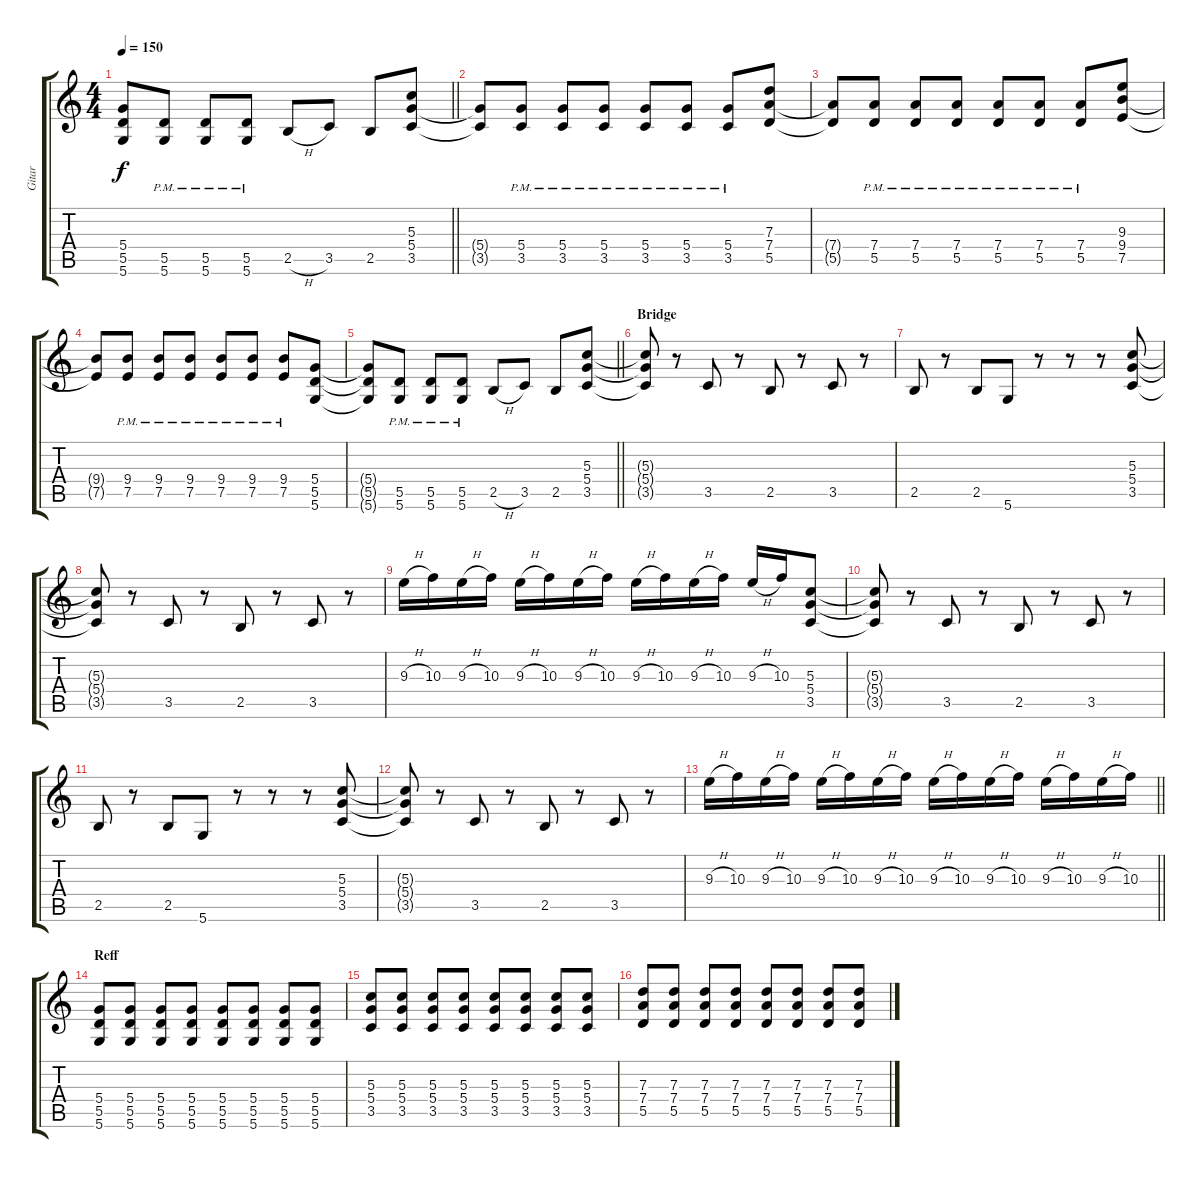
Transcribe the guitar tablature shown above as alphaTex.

\track ("Gitar" "Gitar") {instrument distortionguitar}
\staff {score tabs}
\tuning (E4 B3 G3 D3 A2 D2) {hide}
\ts (4 4)
\tempo 150
\clef g2
\barLineRight lightlight
\ks c
(5.4{t} 5.5{t} 5.6{t}).8{dy f} (5.5{pm} 5.6{pm}).8 (5.5{pm} 5.6{pm}).8 (5.5{pm} 5.6{pm}).8 2.5{h}.8 3.5.8 2.5.8 (5.3 5.4 3.5).8 |
(5.4{t} 3.5{t}).8 (5.4{pm} 3.5{pm}).8 (5.4{pm} 3.5{pm}).8 (5.4{pm} 3.5{pm}).8 (5.4{pm} 3.5{pm}).8 (5.4{pm} 3.5{pm}).8 (5.4{pm} 3.5{pm}).8 (7.3 7.4 5.5).8 |
(7.4{t} 5.5{t}).8 (7.4{pm} 5.5{pm}).8 (7.4{pm} 5.5{pm}).8 (7.4{pm} 5.5{pm}).8 (7.4{pm} 5.5{pm}).8 (7.4{pm} 5.5{pm}).8 (7.4{pm} 5.5{pm}).8 (9.3 9.4 7.5).8 |
(9.4{t} 7.5{t}).8 (9.4{pm} 7.5{pm}).8 (9.4{pm} 7.5{pm}).8 (9.4{pm} 7.5{pm}).8 (9.4{pm} 7.5{pm}).8 (9.4{pm} 7.5{pm}).8 (9.4{pm} 7.5{pm}).8 (5.4 5.5 5.6).8 |
\barLineRight lightlight
(5.4{t} 5.5{t} 5.6{t}).8 (5.5{pm} 5.6{pm}).8 (5.5{pm} 5.6{pm}).8 (5.5{pm} 5.6{pm}).8 2.5{h}.8 3.5.8 2.5.8 (5.3 5.4 3.5).8 |
\section ("" "Bridge")
(5.3{t} 5.4{t} 3.5{t}).8 r.8 3.5.8 r.8 2.5.8 r.8 3.5.8 r.8 |
2.5.8 r.8 2.5.8 5.6.8 r.8 r.8 r.8 (5.3 5.4 3.5).8 |
(5.3{t} 5.4{t} 3.5{t}).8 r.8 3.5.8 r.8 2.5.8 r.8 3.5.8 r.8 |
9.3{h}.16 10.3.16 9.3{h}.16 10.3.16 9.3{h}.16 10.3.16 9.3{h}.16 10.3.16 9.3{h}.16 10.3.16 9.3{h}.16 10.3.16 9.3{h}.16 10.3.16 (5.3 5.4 3.5).8 |
(5.3{t} 5.4{t} 3.5{t}).8 r.8 3.5.8 r.8 2.5.8 r.8 3.5.8 r.8 |
2.5.8 r.8 2.5.8 5.6.8 r.8 r.8 r.8 (5.3 5.4 3.5).8 |
(5.3{t} 5.4{t} 3.5{t}).8 r.8 3.5.8 r.8 2.5.8 r.8 3.5.8 r.8 |
\barLineRight lightlight
9.3{h}.16 10.3.16 9.3{h}.16 10.3.16 9.3{h}.16 10.3.16 9.3{h}.16 10.3.16 9.3{h}.16 10.3.16 9.3{h}.16 10.3.16 9.3{h}.16 10.3.16 9.3{h}.16 10.3.16 |
\section ("" "Reff")
(5.4 5.5 5.6).8 (5.4 5.5 5.6).8 (5.4 5.5 5.6).8 (5.4 5.5 5.6).8 (5.4 5.5 5.6).8 (5.4 5.5 5.6).8 (5.4 5.5 5.6).8 (5.4 5.5 5.6).8 |
(5.3 5.4 3.5).8 (5.3 5.4 3.5).8 (5.3 5.4 3.5).8 (5.3 5.4 3.5).8 (5.3 5.4 3.5).8 (5.3 5.4 3.5).8 (5.3 5.4 3.5).8 (5.3 5.4 3.5).8 |
(7.3 7.4 5.5).8 (7.3 7.4 5.5).8 (7.3 7.4 5.5).8 (7.3 7.4 5.5).8 (7.3 7.4 5.5).8 (7.3 7.4 5.5).8 (7.3 7.4 5.5).8 (7.3 7.4 5.5).8
